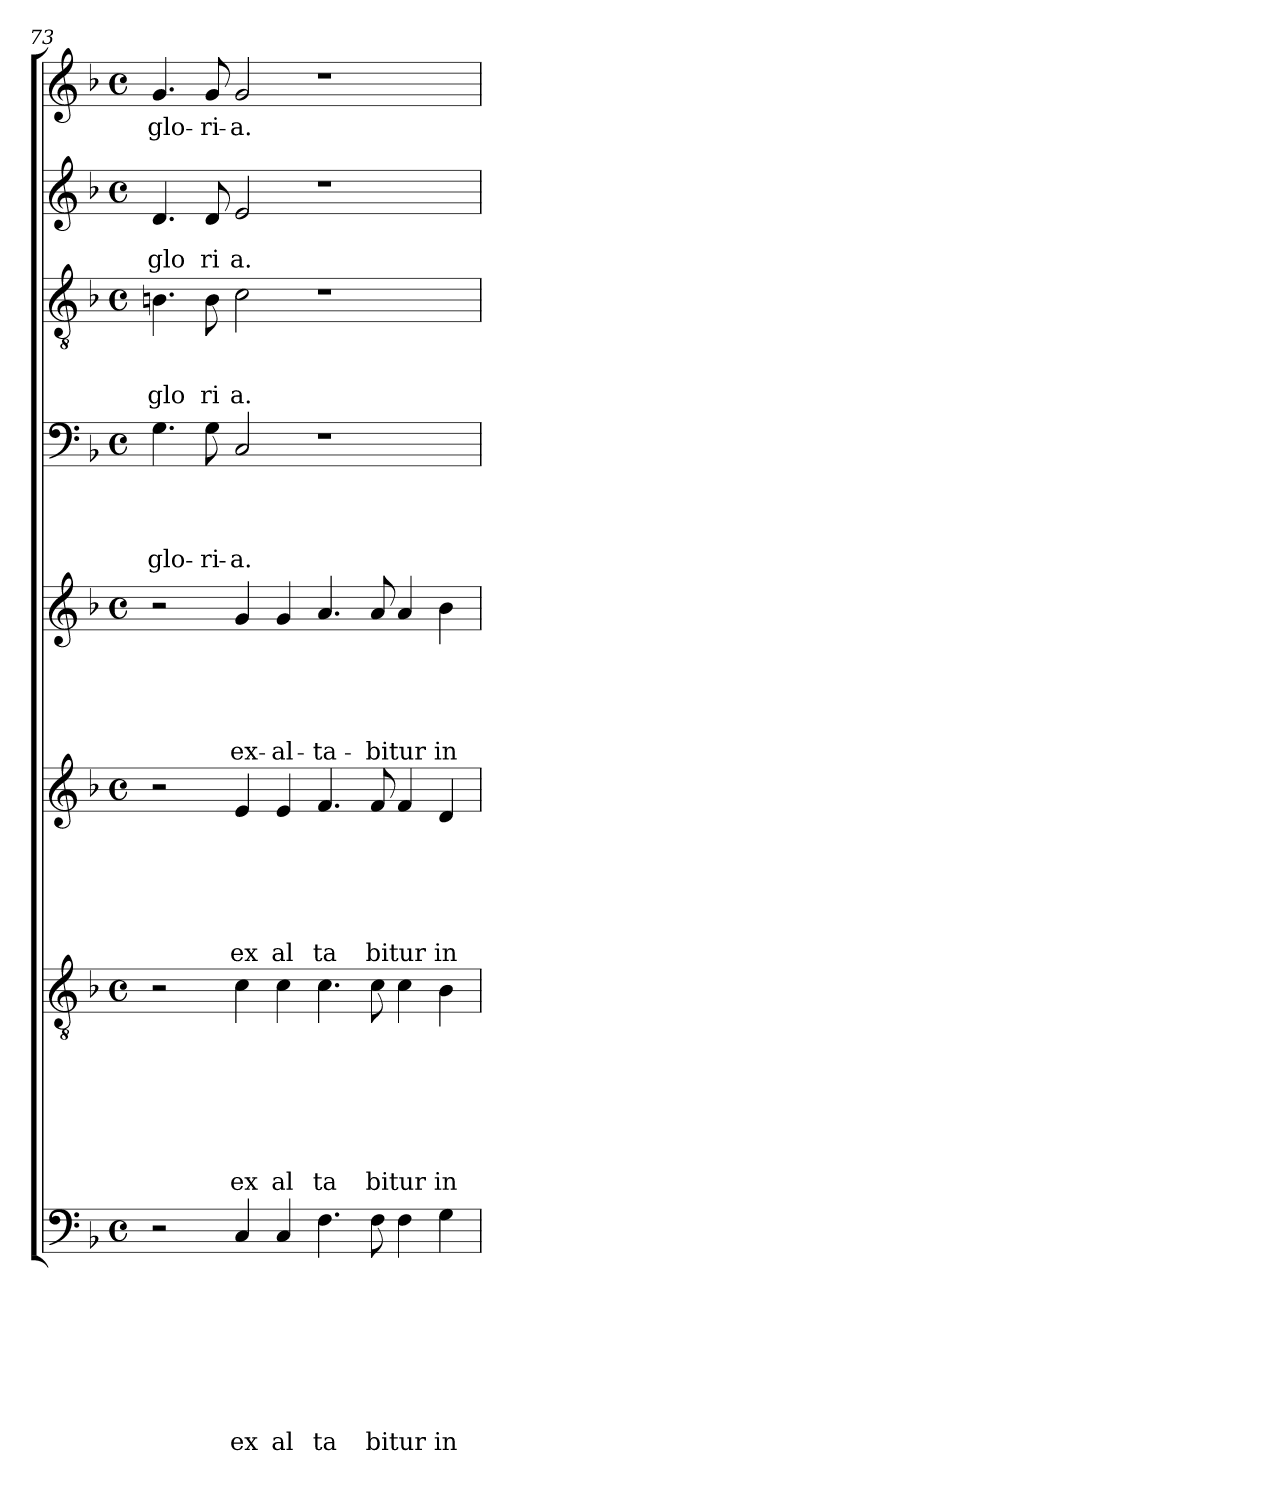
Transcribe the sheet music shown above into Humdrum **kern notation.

**kern	**text	**text	**text	**text	**text	**text	**text	**text	**kern	**text	**text	**text	**text	**text	**text	**text	**kern	**text	**text	**text	**text	**text	**text	**kern	**text	**text	**text	**text	**text	**kern	**text	**text	**text	**text	**kern	**text	**text	**text	**kern	**text	**text	**kern	**text
*part8	*part8	*part8	*part8	*part8	*part8	*part8	*part8	*part8	*part7	*part7	*part7	*part7	*part7	*part7	*part7	*part7	*part6	*part6	*part6	*part6	*part6	*part6	*part6	*part5	*part5	*part5	*part5	*part5	*part5	*part4	*part4	*part4	*part4	*part4	*part3	*part3	*part3	*part3	*part2	*part2	*part2	*part1	*part1
*staff8	*staff8	*staff8	*staff8	*staff8	*staff8	*staff8	*staff8	*staff8	*staff7	*staff7	*staff7	*staff7	*staff7	*staff7	*staff7	*staff7	*staff6	*staff6	*staff6	*staff6	*staff6	*staff6	*staff6	*staff5	*staff5	*staff5	*staff5	*staff5	*staff5	*staff4	*staff4	*staff4	*staff4	*staff4	*staff3	*staff3	*staff3	*staff3	*staff2	*staff2	*staff2	*staff1	*staff1
*clefF4	*	*	*	*	*	*	*	*	*clefGv2	*	*	*	*	*	*	*	*clefG2	*	*	*	*	*	*	*clefG2	*	*	*	*	*	*clefF4	*	*	*	*	*clefGv2	*	*	*	*clefG2	*	*	*clefG2	*
*k[b-]	*	*	*	*	*	*	*	*	*k[b-]	*	*	*	*	*	*	*	*k[b-]	*	*	*	*	*	*	*k[b-]	*	*	*	*	*	*k[b-]	*	*	*	*	*k[b-]	*	*	*	*k[b-]	*	*	*k[b-]	*
*F:	*	*	*	*	*	*	*	*	*F:	*	*	*	*	*	*	*	*F:	*	*	*	*	*	*	*F:	*	*	*	*	*	*F:	*	*	*	*	*F:	*	*	*	*F:	*	*	*F:	*
*M4/4	*	*	*	*	*	*	*	*	*M4/4	*	*	*	*	*	*	*	*M4/4	*	*	*	*	*	*	*M4/4	*	*	*	*	*	*M4/4	*	*	*	*	*M4/4	*	*	*	*M4/4	*	*	*M4/4	*
*met(c)	*	*	*	*	*	*	*	*	*met(c)	*	*	*	*	*	*	*	*met(c)	*	*	*	*	*	*	*met(c)	*	*	*	*	*	*met(c)	*	*	*	*	*met(c)	*	*	*	*met(c)	*	*	*met(c)	*
=73	=73	=73	=73	=73	=73	=73	=73	=73	=73	=73	=73	=73	=73	=73	=73	=73	=73	=73	=73	=73	=73	=73	=73	=73	=73	=73	=73	=73	=73	=73	=73	=73	=73	=73	=73	=73	=73	=73	=73	=73	=73	=73	=73
!	!	!	!	!	!	!	!	!	!	!	!	!	!	!	!	!	!	!	!	!	!	!	!	!	!	!	!	!	!	!	!	!	!	!LO:LY:b	!	!	!	!LO:LY:b	!	!	!LO:LY:b	!	!LO:LY:b
2r	.	.	.	.	.	.	.	.	2r	.	.	.	.	.	.	.	2r	.	.	.	.	.	.	2r	.	.	.	.	.	4.G\	.	.	.	glo-	4.Bn\	.	.	glo	4.d/	.	glo	4.g/	glo-
!	!	!	!	!	!	!	!	!	!	!	!	!	!	!	!	!	!	!	!	!	!	!	!	!	!	!	!	!	!	!	!	!	!	!LO:LY:b	!	!	!	!LO:LY:b	!	!	!LO:LY:b	!	!LO:LY:b
.	.	.	.	.	.	.	.	.	.	.	.	.	.	.	.	.	.	.	.	.	.	.	.	.	.	.	.	.	.	8G\	.	.	.	-ri-	8B\	.	.	ri	8d/	.	ri	8g/	-ri-
!	!	!	!	!	!	!	!	!LO:LY:b	!	!	!	!	!	!	!	!LO:LY:b	!	!	!	!	!	!	!LO:LY:b	!	!	!	!	!	!LO:LY:b	!	!	!	!	!LO:LY:b	!	!	!	!LO:LY:b	!	!	!LO:LY:b	!	!LO:LY:b
4C/	.	.	.	.	.	.	.	ex	4c\	.	.	.	.	.	.	ex	4e/	.	.	.	.	.	ex	4g/	.	.	.	.	ex-	2C/	.	.	.	-a.	2c\	.	.	a.	2e/	.	a.	2g/	-a.
!	!	!	!	!	!	!	!	!LO:LY:b	!	!	!	!	!	!	!	!LO:LY:b	!	!	!	!	!	!	!LO:LY:b	!	!	!	!	!	!LO:LY:b	!	!	!	!	!	!	!	!	!	!	!	!	!	!
4C/	.	.	.	.	.	.	.	al	4c\	.	.	.	.	.	.	al	4e/	.	.	.	.	.	al	4g/	.	.	.	.	-al-	.	.	.	.	.	.	.	.	.	.	.	.	.	.
!	!	!	!	!	!	!	!	!LO:LY:b	!	!	!	!	!	!	!	!LO:LY:b	!	!	!	!	!	!	!LO:LY:b	!	!	!	!	!	!LO:LY:b	!	!	!	!	!	!	!	!	!	!	!	!	!	!
4.F\	.	.	.	.	.	.	.	ta	4.c\	.	.	.	.	.	.	ta	4.f/	.	.	.	.	.	ta	4.a/	.	.	.	.	-ta-	1r	.	.	.	.	1r	.	.	.	1r	.	.	1r	.
!	!	!	!	!	!	!	!	!LO:LY:b	!	!	!	!	!	!	!	!LO:LY:b	!	!	!	!	!	!	!LO:LY:b	!	!	!	!	!	!LO:LY:b	!	!	!	!	!	!	!	!	!	!	!	!	!	!
8F\	.	.	.	.	.	.	.	bitur	8c\	.	.	.	.	.	.	bitur	8f/	.	.	.	.	.	bitur	8a/	.	.	.	.	-bitur	.	.	.	.	.	.	.	.	.	.	.	.	.	.
4F\	.	.	.	.	.	.	.	.	4c\	.	.	.	.	.	.	.	4f/	.	.	.	.	.	.	4a/	.	.	.	.	.	.	.	.	.	.	.	.	.	.	.	.	.	.	.
!	!	!	!	!	!	!	!	!LO:LY:b	!	!	!	!	!	!	!	!LO:LY:b	!	!	!	!	!	!	!LO:LY:b	!	!	!	!	!	!LO:LY:b	!	!	!	!	!	!	!	!	!	!	!	!	!	!
4G\	.	.	.	.	.	.	.	in	4B-\	.	.	.	.	.	.	in	4d/	.	.	.	.	.	in	4b-\	.	.	.	.	in	.	.	.	.	.	.	.	.	.	.	.	.	.	.
=	=	=	=	=	=	=	=	=	=	=	=	=	=	=	=	=	=	=	=	=	=	=	=	=	=	=	=	=	=	=	=	=	=	=	=	=	=	=	=	=	=	=	=
*-	*-	*-	*-	*-	*-	*-	*-	*-	*-	*-	*-	*-	*-	*-	*-	*-	*-	*-	*-	*-	*-	*-	*-	*-	*-	*-	*-	*-	*-	*-	*-	*-	*-	*-	*-	*-	*-	*-	*-	*-	*-	*-	*-
